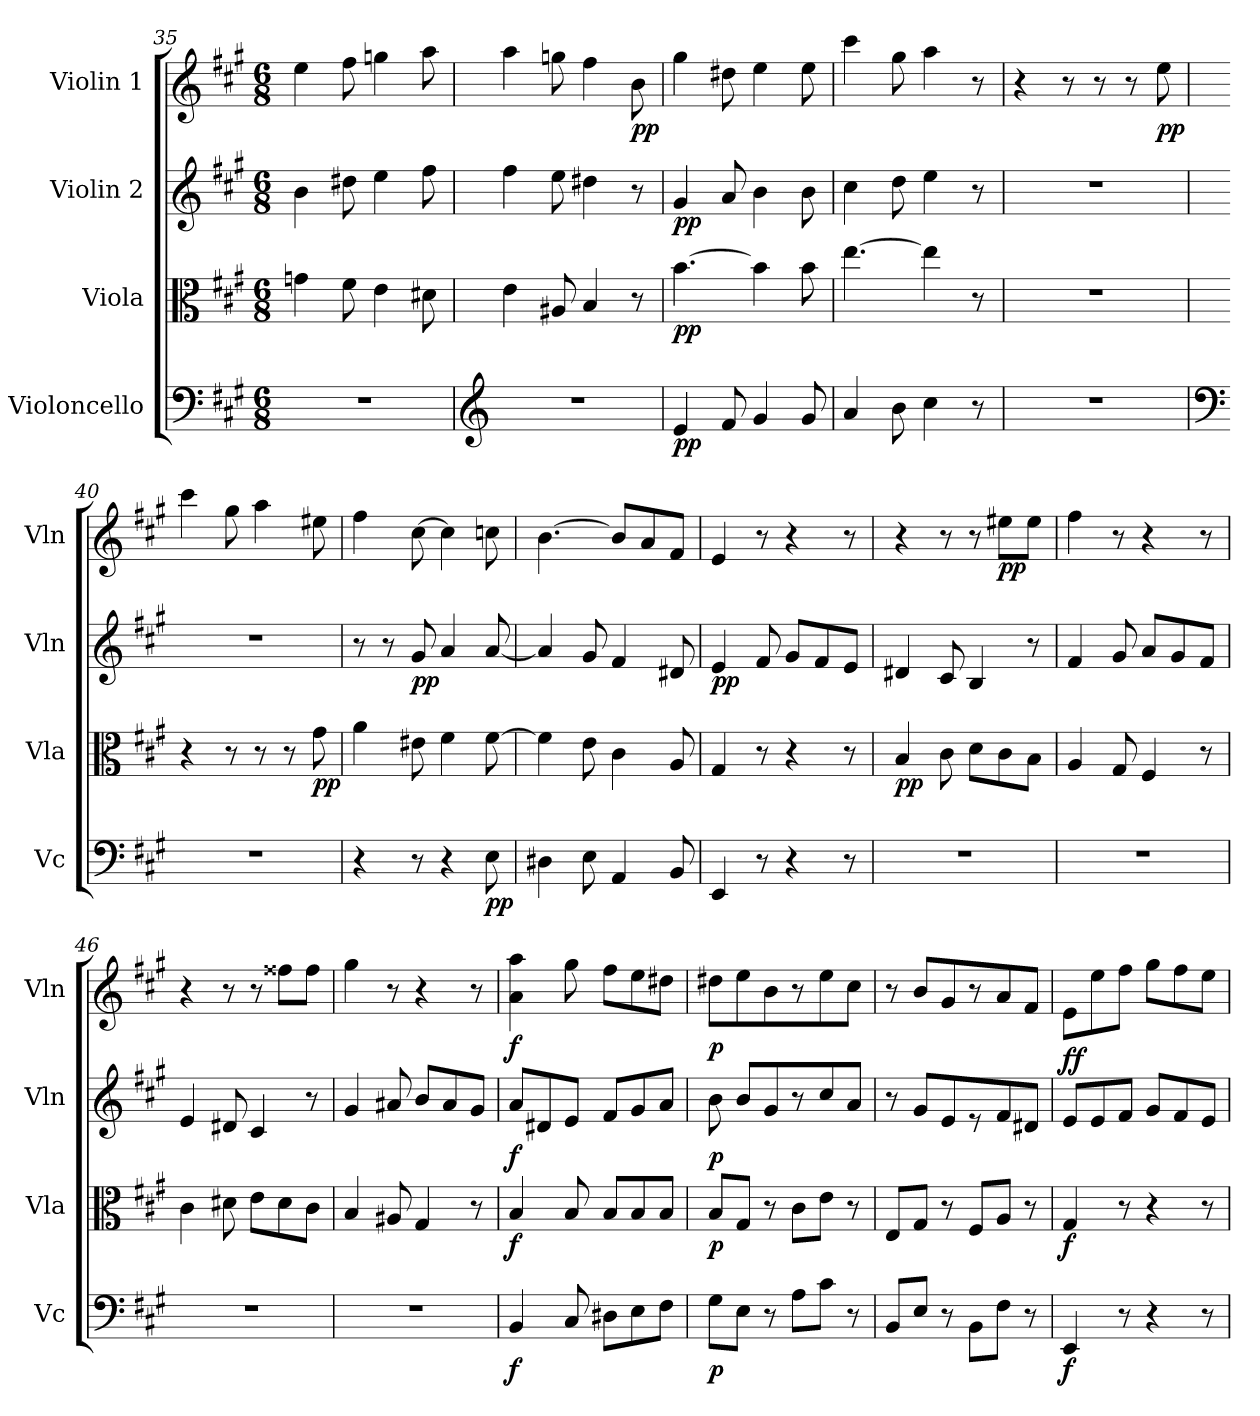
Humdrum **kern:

**kern	**dynam	**kern	**dynam	**kern	**dynam	**kern	**dynam
*part4	*part4	*part3	*part3	*part2	*part2	*part1	*part1
*staff4	*staff4	*staff3	*staff3	*staff2	*staff2	*staff1	*staff1
*I"Violoncello	*	*I"Viola	*	*I"Violin 2	*	*I"Violin 1	*
*I'Vc	*	*I'Vla	*	*I'Vln	*	*I'Vln	*
*clefF4	*	*clefC3	*	*clefG2	*	*clefG2	*
*k[f#c#g#]	*	*k[f#c#g#]	*	*k[f#c#g#]	*	*k[f#c#g#]	*
*A:	*	*A:	*	*A:	*	*A:	*
*M6/8	*	*M6/8	*	*M6/8	*	*M6/8	*
=35	=35	=35	=35	=35	=35	=35	=35
2.r	.	4gn\	.	4b\	.	4ee\	.
.	.	8f#\	.	8dd#X\	.	8ff#\	.
.	.	4e\	.	4ee\	.	4ggn\	.
.	.	8d#X\	.	8ff#\	.	8aa\	.
=36	=36	=36	=36	=36	=36	=36	=36
*clefG2	*	*	*	*	*	*	*
2.r	.	4e\	.	4ff#\	.	4aa\	.
.	.	8A#X/	.	8ee\	.	8ggn\	.
.	.	4B/	.	4dd#X\	.	4ff#\	.
!	!	!	!	!	!	!	!LO:DY:b
.	.	8r	.	8r	.	8b\	pp
=37	=37	=37	=37	=37	=37	=37	=37
!	!LO:DY:b	!	!LO:DY:b	!	!LO:DY:b	!	!
4e/	pp	[4.b\	pp	4g#/	pp	4gg#\	.
8f#/	.	.	.	8a/	.	8dd#X\	.
4g#/	.	4b\]	.	4b\	.	4ee\	.
8g#/	.	8b\	.	8b\	.	8ee\	.
=38	=38	=38	=38	=38	=38	=38	=38
4a/	.	[4.ee\	.	4cc#\	.	4ccc#\	.
8b\	.	.	.	8dd\	.	8gg#\	.
4cc#\	.	4ee\]	.	4ee\	.	4aa\	.
8r	.	8r	.	8r	.	8r	.
=39	=39	=39	=39	=39	=39	=39	=39
2.r	.	2.r	.	2.r	.	4r	.
.	.	.	.	.	.	8r	.
.	.	.	.	.	.	8r	.
.	.	.	.	.	.	8r	.
!	!	!	!	!	!	!	!LO:DY:b
.	.	.	.	.	.	8ee\	pp
=40	=40	=40	=40	=40	=40	=40	=40
*clefF4	*	*	*	*	*	*	*
2.r	.	4r	.	2.r	.	4ccc#\	.
.	.	8r	.	.	.	8gg#\	.
.	.	8r	.	.	.	4aa\	.
.	.	8r	.	.	.	.	.
!	!	!	!LO:DY:b	!	!	!	!
.	.	8g#\	pp	.	.	8ee#X\	.
=41	=41	=41	=41	=41	=41	=41	=41
4r	.	4a\	.	8r	.	4ff#\	.
.	.	.	.	8r	.	.	.
!	!	!	!	!	!LO:DY:b	!	!
8r	.	8e#X\	.	8g#/	pp	[8cc#\	.
4r	.	4f#\	.	4a/	.	4cc#\]	.
!	!LO:DY:b	!	!	!	!	!	!
8E\	pp	[8f#\	.	[8a/	.	8ccn\	.
=42	=42	=42	=42	=42	=42	=42	=42
4D#X\	.	4f#\]	.	4a/]	.	[4.b\	.
8E\	.	8e\	.	8g#/	.	.	.
4AA/	.	4c#\	.	4f#/	.	8b/L]	.
.	.	.	.	.	.	8a/	.
8BB/	.	8A/	.	8d#X/	.	8f#/J	.
=43	=43	=43	=43	=43	=43	=43	=43
!	!	!	!	!	!LO:DY:b	!	!
4EE/	.	4G#/	.	4e/	pp	4e/	.
8r	.	8r	.	8f#/	.	8r	.
4r	.	4r	.	8g#/L	.	4r	.
.	.	.	.	8f#/	.	.	.
8r	.	8r	.	8e/J	.	8r	.
=44	=44	=44	=44	=44	=44	=44	=44
!	!	!	!LO:DY:b	!	!	!	!
2.r	.	4B/	pp	4d#X/	.	4r	.
.	.	8c#\	.	8c#/	.	8r	.
.	.	8d\L	.	4B/	.	8r	.
!	!	!	!	!	!	!	!LO:DY:b
.	.	8c#\	.	.	.	8ee#X\L	pp
.	.	8B\J	.	8r	.	8ee#\J	.
=45	=45	=45	=45	=45	=45	=45	=45
2.r	.	4A/	.	4f#/	.	4ff#\	.
.	.	8G#/	.	8g#/	.	8r	.
.	.	4F#/	.	8a/L	.	4r	.
.	.	.	.	8g#/	.	.	.
.	.	8r	.	8f#/J	.	8r	.
=46	=46	=46	=46	=46	=46	=46	=46
2.r	.	4c#\	.	4e/	.	4r	.
.	.	8d#X\	.	8d#X/	.	8r	.
.	.	8e\L	.	4c#/	.	8r	.
.	.	8d#\	.	.	.	8ff##X\L	.
.	.	8c#\J	.	8r	.	8ff##\J	.
=47	=47	=47	=47	=47	=47	=47	=47
2.r	.	4B/	.	4g#/	.	4gg#\	.
.	.	8A#X/	.	8a#X/	.	8r	.
.	.	4G#/	.	8b/L	.	4r	.
.	.	.	.	8a#/	.	.	.
.	.	8r	.	8g#/J	.	8r	.
=48	=48	=48	=48	=48	=48	=48	=48
!	!LO:DY:b	!	!LO:DY:b	!	!LO:DY:b	!	!LO:DY:b
4BB/	f	4B/	f	8a/L	f	4a\ 4aa\	f
.	.	.	.	8d#X/	.	.	.
8C#/	.	8B/	.	8e/J	.	8gg#\	.
8D#X\L	.	8B/L	.	8f#/L	.	8ff#\L	.
8E\	.	8B/	.	8g#/	.	8ee\	.
8F#\J	.	8B/J	.	8a/J	.	8dd#X\J	.
=49	=49	=49	=49	=49	=49	=49	=49
!	!LO:DY:b	!	!LO:DY:b	!	!LO:DY:b	!	!LO:DY:b
8G#\L	p	8B/L	p	8b\	p	8dd#X\L	p
8E\J	.	8G#/J	.	8b/L	.	8ee\	.
8r	.	8r	.	8g#/	.	8b\	.
8A\L	.	8c#\L	.	8r	.	8r	.
8c#\J	.	8e\J	.	8cc#/	.	8ee\	.
8r	.	8r	.	8a/J	.	8cc#\J	.
=50	=50	=50	=50	=50	=50	=50	=50
8BB/L	.	8E/L	.	8r	.	8r	.
8E/J	.	8G#/J	.	8g#/L	.	8b/L	.
8r	.	8r	.	8e/	.	8g#/	.
8BB\L	.	8F#/L	.	8r	.	8r	.
8F#\J	.	8A/J	.	8f#/	.	8a/	.
8r	.	8r	.	8d#X/J	.	8f#/J	.
=51	=51	=51	=51	=51	=51	=51	=51
!	!LO:DY:b	!	!LO:DY:b	!	!LO:DY:b	!	!
!	!	!	!	!	!LO:DY:n=1:a	!	!
4EE/	f	4G#/	f	8e/L	f f	8e\L	.
.	.	.	.	8e/	.	8ee\	.
8r	.	8r	.	8f#/J	.	8ff#\J	.
4r	.	4r	.	8g#/L	.	8gg#\L	.
.	.	.	.	8f#/	.	8ff#\	.
8r	.	8r	.	8e/J	.	8ee\J	.
=	=	=	=	=	=	=	=
*-	*-	*-	*-	*-	*-	*-	*-
